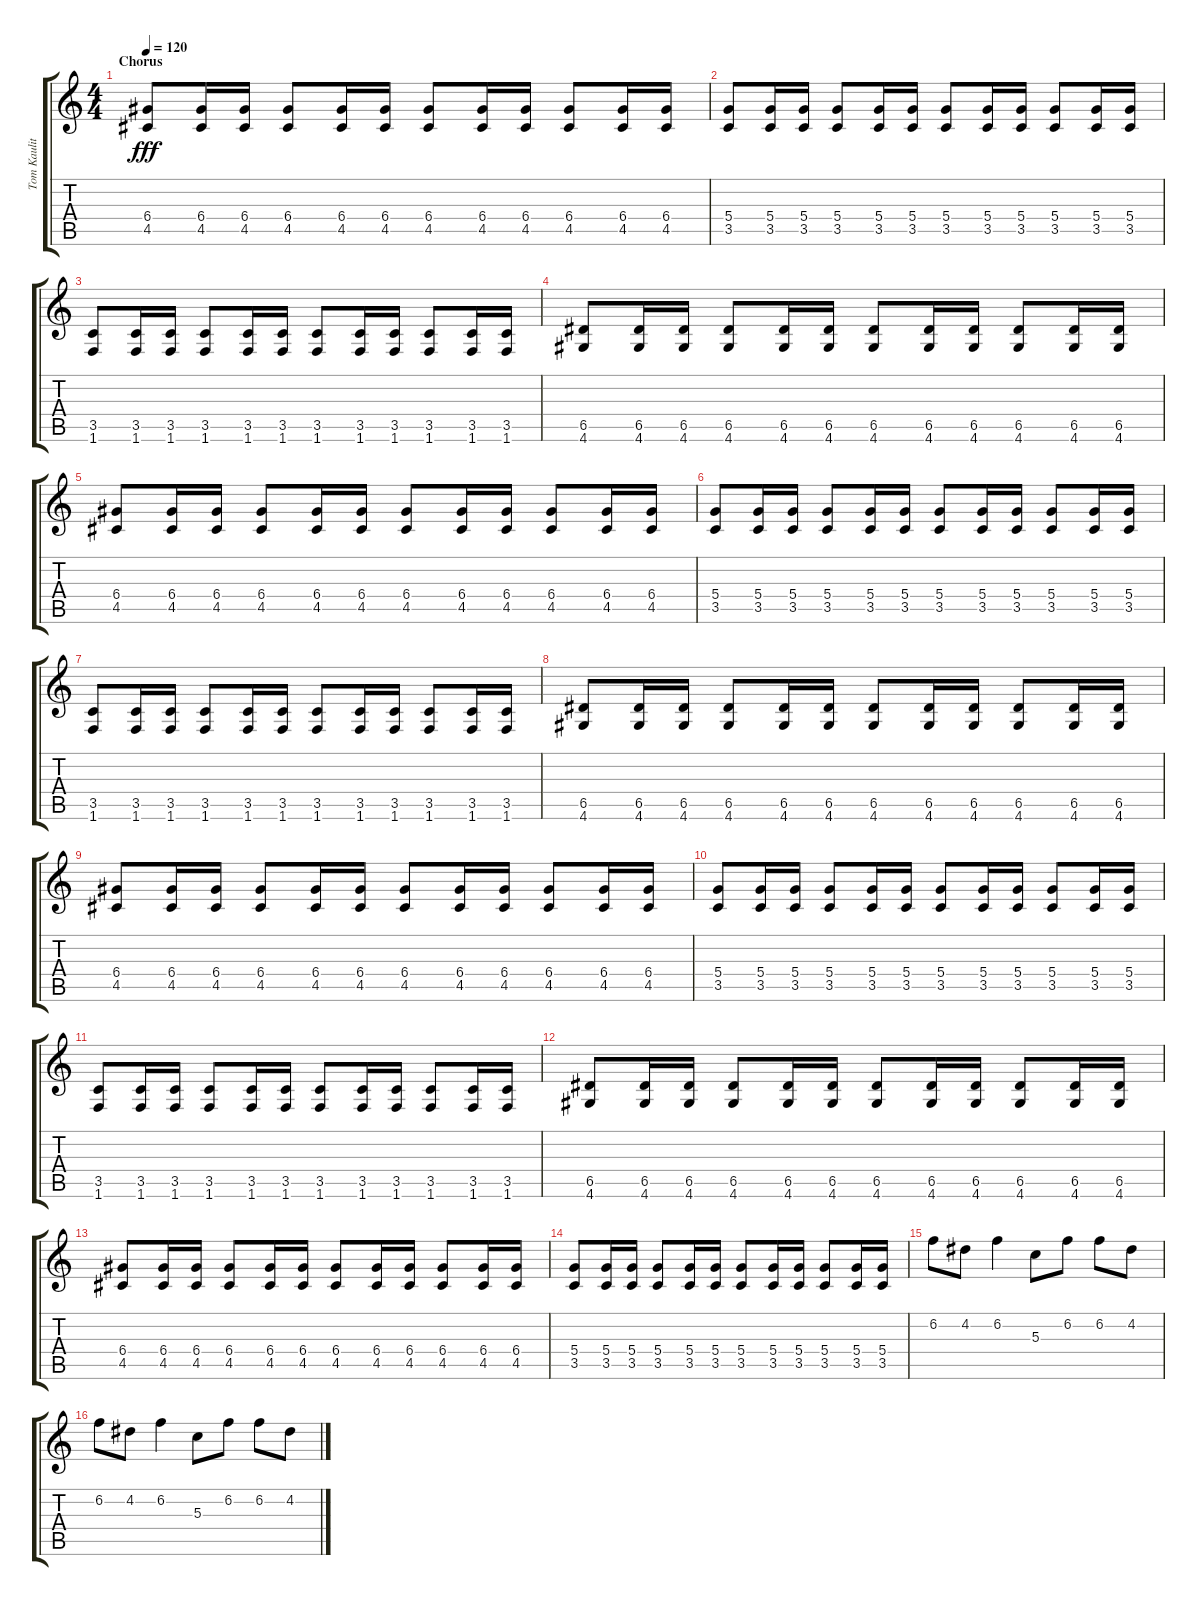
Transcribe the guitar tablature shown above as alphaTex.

\track ("Tom Kaulitz 2" "Tom Kaulit") {instrument overdrivenguitar}
\staff {score tabs}
\tuning (E4 B3 G3 D3 A2 E2) {hide}
\ts (4 4)
\section ("" "Chorus")
\tempo 120
\clef g2
\ks c
(6.4 4.5).8{dy fff volume 5} (6.4 4.5).16 (6.4 4.5).16 (6.4 4.5).8 (6.4 4.5).16 (6.4 4.5).16 (6.4 4.5).8 (6.4 4.5).16 (6.4 4.5).16 (6.4 4.5).8 (6.4 4.5).16 (6.4 4.5).16 |
(5.4 3.5).8 (5.4 3.5).16 (5.4 3.5).16 (5.4 3.5).8 (5.4 3.5).16 (5.4 3.5).16 (5.4 3.5).8 (5.4 3.5).16 (5.4 3.5).16 (5.4 3.5).8 (5.4 3.5).16 (5.4 3.5).16 |
(3.5 1.6).8 (3.5 1.6).16 (3.5 1.6).16 (3.5 1.6).8 (3.5 1.6).16 (3.5 1.6).16 (3.5 1.6).8 (3.5 1.6).16 (3.5 1.6).16 (3.5 1.6).8 (3.5 1.6).16 (3.5 1.6).16 |
(6.5 4.6).8 (6.5 4.6).16 (6.5 4.6).16 (6.5 4.6).8 (6.5 4.6).16 (6.5 4.6).16 (6.5 4.6).8 (6.5 4.6).16 (6.5 4.6).16 (6.5 4.6).8 (6.5 4.6).16 (6.5 4.6).16 |
(6.4 4.5).8 (6.4 4.5).16 (6.4 4.5).16 (6.4 4.5).8 (6.4 4.5).16 (6.4 4.5).16 (6.4 4.5).8 (6.4 4.5).16 (6.4 4.5).16 (6.4 4.5).8 (6.4 4.5).16 (6.4 4.5).16 |
(5.4 3.5).8 (5.4 3.5).16 (5.4 3.5).16 (5.4 3.5).8 (5.4 3.5).16 (5.4 3.5).16 (5.4 3.5).8 (5.4 3.5).16 (5.4 3.5).16 (5.4 3.5).8 (5.4 3.5).16 (5.4 3.5).16 |
(3.5 1.6).8 (3.5 1.6).16 (3.5 1.6).16 (3.5 1.6).8 (3.5 1.6).16 (3.5 1.6).16 (3.5 1.6).8 (3.5 1.6).16 (3.5 1.6).16 (3.5 1.6).8 (3.5 1.6).16 (3.5 1.6).16 |
(6.5 4.6).8 (6.5 4.6).16 (6.5 4.6).16 (6.5 4.6).8 (6.5 4.6).16 (6.5 4.6).16 (6.5 4.6).8 (6.5 4.6).16 (6.5 4.6).16 (6.5 4.6).8 (6.5 4.6).16 (6.5 4.6).16 |
(6.4 4.5).8 (6.4 4.5).16 (6.4 4.5).16 (6.4 4.5).8 (6.4 4.5).16 (6.4 4.5).16 (6.4 4.5).8 (6.4 4.5).16 (6.4 4.5).16 (6.4 4.5).8 (6.4 4.5).16 (6.4 4.5).16 |
(5.4 3.5).8 (5.4 3.5).16 (5.4 3.5).16 (5.4 3.5).8 (5.4 3.5).16 (5.4 3.5).16 (5.4 3.5).8 (5.4 3.5).16 (5.4 3.5).16 (5.4 3.5).8 (5.4 3.5).16 (5.4 3.5).16 |
(3.5 1.6).8 (3.5 1.6).16 (3.5 1.6).16 (3.5 1.6).8 (3.5 1.6).16 (3.5 1.6).16 (3.5 1.6).8 (3.5 1.6).16 (3.5 1.6).16 (3.5 1.6).8 (3.5 1.6).16 (3.5 1.6).16 |
(6.5 4.6).8 (6.5 4.6).16 (6.5 4.6).16 (6.5 4.6).8 (6.5 4.6).16 (6.5 4.6).16 (6.5 4.6).8 (6.5 4.6).16 (6.5 4.6).16 (6.5 4.6).8 (6.5 4.6).16 (6.5 4.6).16 |
(6.4 4.5).8 (6.4 4.5).16 (6.4 4.5).16 (6.4 4.5).8 (6.4 4.5).16 (6.4 4.5).16 (6.4 4.5).8 (6.4 4.5).16 (6.4 4.5).16 (6.4 4.5).8 (6.4 4.5).16 (6.4 4.5).16 |
(5.4 3.5).8 (5.4 3.5).16 (5.4 3.5).16 (5.4 3.5).8 (5.4 3.5).16 (5.4 3.5).16 (5.4 3.5).8 (5.4 3.5).16 (5.4 3.5).16 (5.4 3.5).8 (5.4 3.5).16 (5.4 3.5).16 |
6.2.8 4.2.8 6.2.4 5.3.8 6.2.8 6.2.8 4.2.8 |
6.2.8 4.2.8 6.2.4 5.3.8 6.2.8 6.2.8 4.2.8
